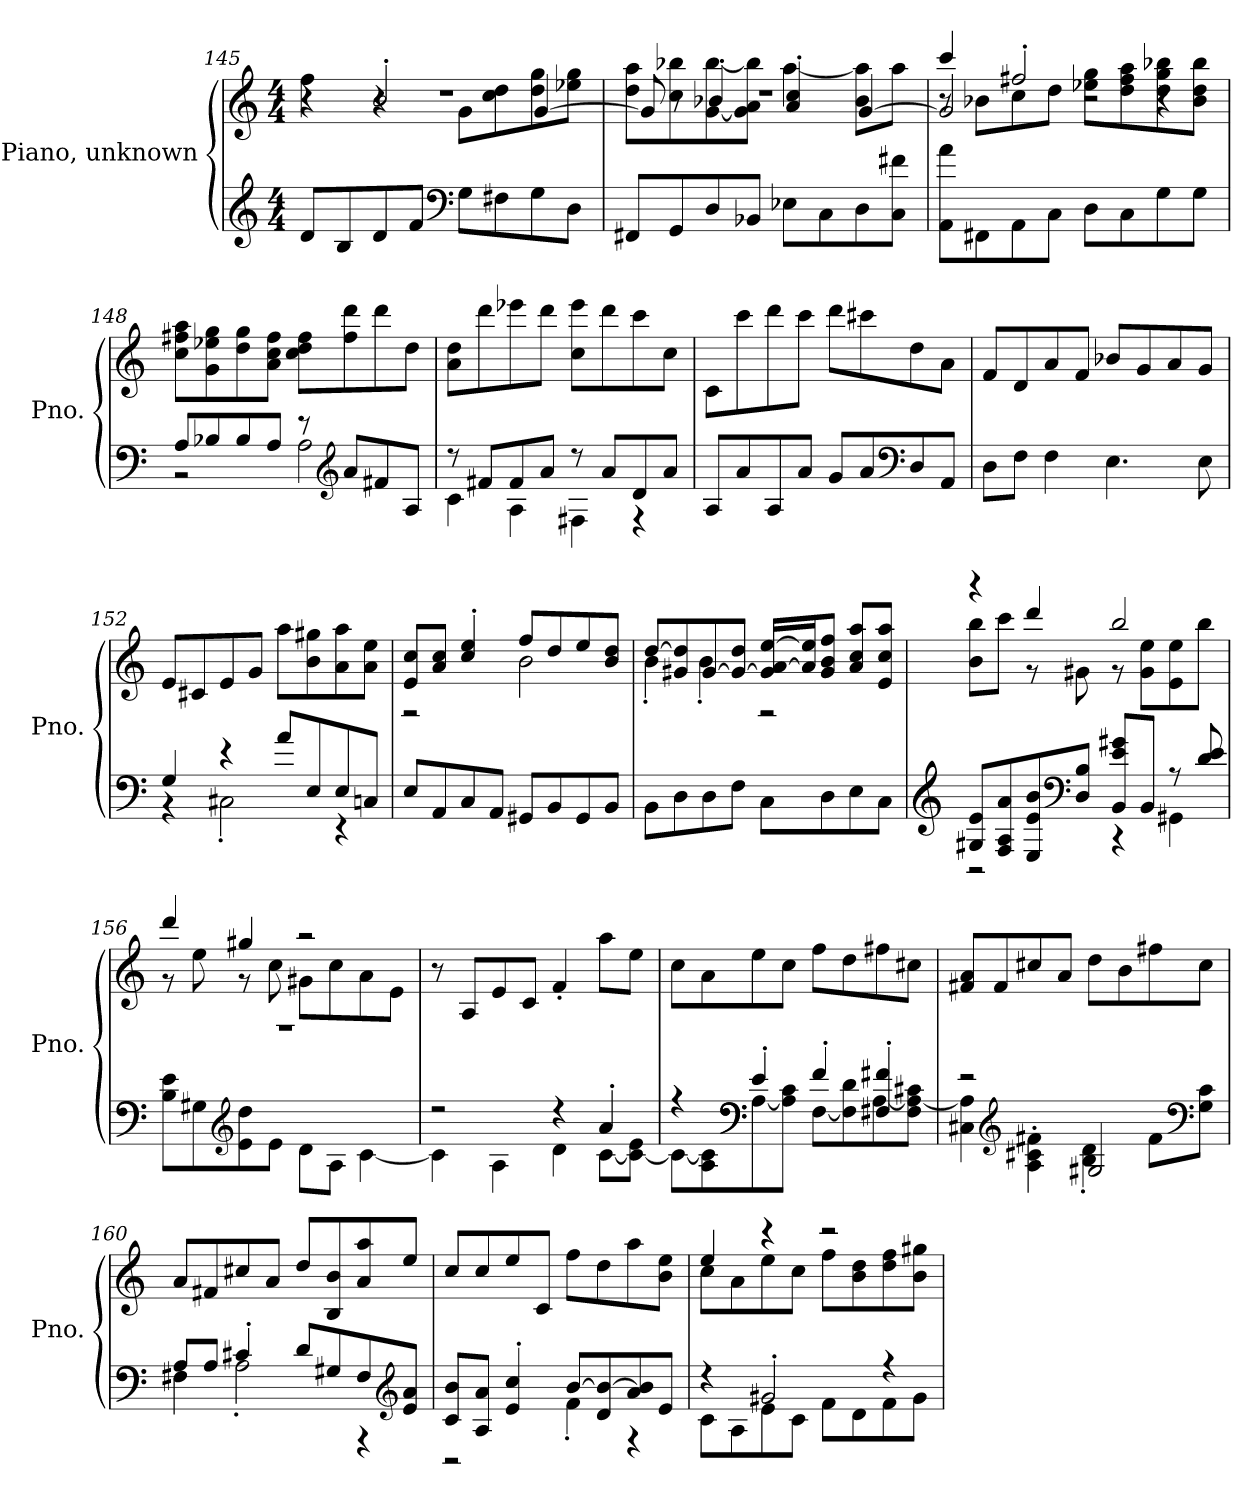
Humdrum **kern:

**kern	**kern
*part1	*part1
*staff2	*staff1
*I"Piano, unknown	*
*I'Pno.	*
*clefG2	*clefG2
*k[]	*k[]
*M4/4	*M4/4
=145	=145
*	*^
*	*	*^
8d/L	1r	4ff\	4r
8B/	.	.	.
8d/	.	4r	2b'/
8f/J	.	.	.
*clefF4	*	*	*
8G\L	.	8g\L	.
8F#X\	.	8cc\ 8dd\	.
8G\	.	8dd\ 8gg\	[4g/
8D\J	.	8ee-X\ 8gg\J	.
=146	=146	=146	=146
8FF#X/L	1r	8dd\ 8aa\L	8g/]
8GG/	.	8cc\ 8bb-X\	8r
8D/	.	[8g\ [8bb-\	4b-X'/
8BB-X/J	.	8g\] 8a\ 8bb-\]J	.
8E-X\L	.	[4aa\	4a/' 4cc/'
8C\	.	.	.
8D\	.	8b-\ 8aa\]L	[4g/
8C\ 8f#X\J	.	8aa\J	.
!!LO:LB:g=z	!!	!!
=147	=147	=147	=147
8AA\ 8a\L	4ccc/	8r	2g/]
8FF#X\	.	8b-X\L	.
8AA\	2ff#X'/	8cc\	.
8C\J	.	8dd\J	.
8D\L	.	8ee-X\ 8gg\L	2r
8C\	.	8dd\ 8ff#\ 8aa\	.
8G\	4r	8dd\ 8gg\ 8bb-X\	.
8G\J	.	8b-\ 8dd\ 8bb-\J	.
*	*v	*v	*v
=148	=148
*^	*
8A/L	2r	8cc\ 8ff#X\ 8aa\L
8B-X/	.	8g\ 8ee-X\ 8gg\
8B-/	.	8dd\ 8gg\
8A/J	.	8a\ 8cc\ 8ff#\J
8r	2A\	8cc\ 8dd\ 8ff#\L
*clefG2	*	*
8a/L	.	8ff#\ 8ddd\
8f#X/	.	8ddd\
8A/J	.	8dd\J
=149	=149	=149
8r	4c\	8a\ 8dd\L
8f#X/L	.	8ddd\
8f#/	4A\	8eee-X\
8a/J	.	8ddd\J
8r	4F#X\	8cc\ 8eee-\L
8a/L	.	8ddd\
8d/	4r	8ccc\
8a/J	.	8cc\J
*v	*v	*
!!LO:LB:g=z
=150	=150
8A/L	8c\L
8a/	8ccc\
8A/	8ddd\
8a/J	8ccc\J
8g/L	8ddd\L
8a/	8ccc#X\
*clefF4	*
8D/	8dd\
8AA/J	8a\J
=151	=151
8D\L	8f/L
8F\J	8d/
4F\	8a/
.	8f/J
4.E\	8b-X/L
.	8g/
.	8a/
8E\	8g/J
=152	=152
*^	*
4G/	4r	8e/L
.	.	8c#X/
4r	2C#X'\	8e/
.	.	8g/J
8a/L	.	8aa\L
8E/	.	8b\ 8gg#X\
8E/	4r	8a\ 8aa\
8Cn/J	.	8a\ 8ee\J
*v	*v	*
=153	=153
*	*^
8E/L	8e/ 8cc/L	2r
8AA/	8a/ 8cc/J	.
8C/	4cc/' 4ee/'	.
8AA/J	.	.
8GG#X/L	8ff/L	2b\
8BB/	8dd/	.
8GG#/	8ee/	.
8BB/J	8b/ 8dd/J	.
!!LO:LB:g=z	!!
=154	=154	=154
8BB\L	[8dd/L	4b'\
8D\	8g#X/ 8dd/]	.
8D\	[8g#/	4b'\
8F\J	8g#/_ 8dd/J	.
8C\L	16g#/] [16a/ [16ee/LL	2r
.	16a/] 16ee/]J	.
8D\	8g#/ 8b/ 8ff/J	.
8E\	8a/ 8cc/ 8aa/L	.
8C\J	8e/ 8cc/ 8aa/J	.
=155	=155	=155
*clefG2	*	*
*^	*	*
8G#X/ 8e/L	2r	4r	8b\ 8bb\L
8F/ 8A/ 8a/	.	.	8ccc\J
8E/ 8e/ 8b/	.	4ddd/	8r
*clefF4	*	*	*
8D/ 8B/J	.	.	8g#X\
8BB/ 8e/ 8g#X/L	4r	2bb/	8r
8BB/J	.	.	8g#\ 8ee\L
8r	4GG#X\	.	8e\ 8ee\
8d/ 8e/	.	.	8bb\J
=156	=156	=156	=156
1r	8B\ 8e\L	4ddd/	8r
.	8G#X\	.	8ee\
*clefG2	*	*	*
.	8e\ 8dd\	4gg#X/	8r
.	8e\J	.	8cc\
.	8d\L	2r	8g#X\L
.	8A\J	.	8cc\
.	[4c\	.	8a\
.	.	.	8e\J
*	*	*v	*v
!!LO:LB:g=z
=157	=157	=157
2r	4c\]	8r
.	.	8A/L
.	4A\	8e/
.	.	8c/J
4r	4d\	4f'/
4a'/	[8c\L	8aa\L
.	8c\_ 8e\J	8ee\J
=158	=158	=158
4r	8c\L_	8cc\L
.	8A\ 8c\]	8a\
*clefF4	*	*
4e'/	[8A\	8ee\
.	8A\] 8c\J	8cc\J
4f'/	[8F\L	8ff\L
.	8F\] 8d\	8dd\
4F#X/' 4f#X/'	[8A\	8ff#X\
.	8F#\ 8A\_ 8c#X\J	8cc#X\J
=159	=159	=159
2r	4C#X\ 4A\]	8f#X/ 8a/L
.	.	8f#/
*clefG2	*	*
.	4A\' 4c#X\' 4f#X\'	8cc#X/
.	.	8a/J
2G#X/	4B\' 4d\'	8dd\L
.	.	8b\
.	8f#\L	8ff#X\
*clefF4	*	*
.	8G#\ 8c#\J	8cc#\J
!!LO:LB:g=z
=160	=160	=160
8A/L	4F#X\	8a/L
8A/J	.	8f#X/
4c#X'/	2A'\	8cc#X/
.	.	8a/J
8d/L	.	8dd/L
8G#X/	.	8B/ 8b/
8F#/	4r	8a/ 8aa/
*clefG2	*	*
8e/ 8a/J	.	8ee/J
=161	=161	=161
8c/ 8b/L	2r	8cc/L
8A/ 8a/J	.	8cc/
4e/' 4cc/'	.	8ee/
.	.	8c/J
[8b/L	4f'\	8ff\L
8d/ 8b/_	.	8dd\
8a/ 8b/]	4r	8aa\
8e/J	.	8b\ 8ee\J
=162	=162	=162
*	*	*^
4r	8c\L	4ee/	8cc\L
.	8A\	.	8a\
2g#X'/	8e\	4r	8ee\
.	8c\J	.	8cc\J
.	8f\L	2r	8ff\L
.	8d\	.	8b\ 8dd\
4r	8f\	.	8dd\ 8ff\
.	8g#\J	.	8b\ 8gg#X\J
*v	*v	*	*
*	*v	*v
=	=
*-	*-
